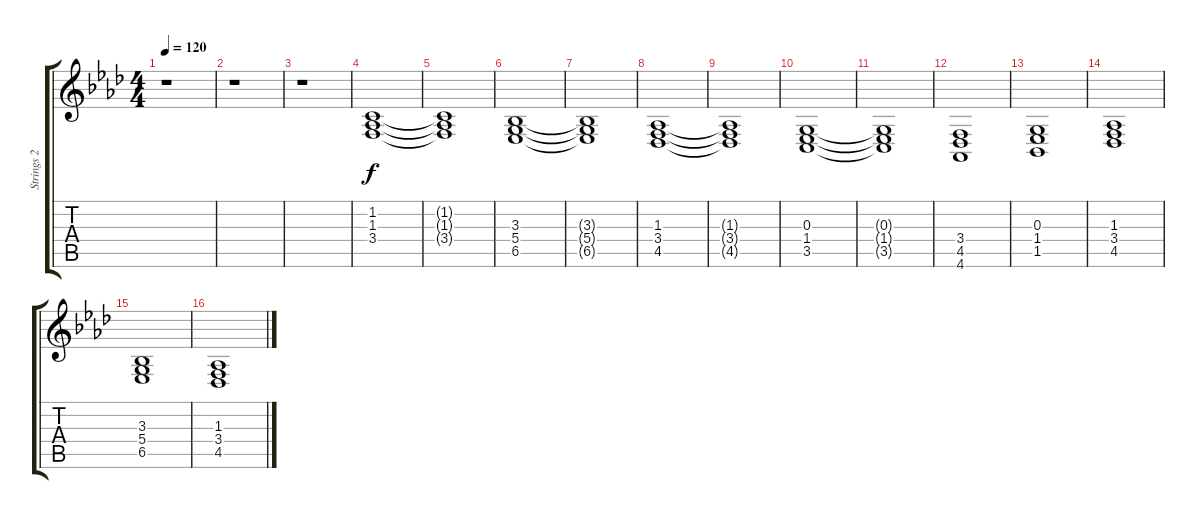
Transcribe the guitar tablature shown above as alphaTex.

\track ("Strings 2" "Strings 2") {instrument stringensemble1}
\staff {score tabs}
\tuning (E4 B3 G3 D3 A2 E2) {hide}
\ts (4 4)
\tempo 120
\clef g2
\ks ab
r.1{dy f} |
r.1 |
r.1 |
(1.2 1.3 3.4).1 |
(1.2{t} 1.3{t} 3.4{t}).1 |
(3.3 5.4 6.5).1 |
(3.3{t} 5.4{t} 6.5{t}).1 |
(1.3 3.4 4.5).1 |
(1.3{t} 3.4{t} 4.5{t}).1 |
(0.3 1.4 3.5).1 |
(0.3{t} 1.4{t} 3.5{t}).1 |
(3.4 4.5 4.6).1 |
(0.3 1.4 1.5).1 |
(1.3 3.4 4.5).1 |
(3.3 5.4 6.5).1 |
(1.3 3.4 4.5).1
